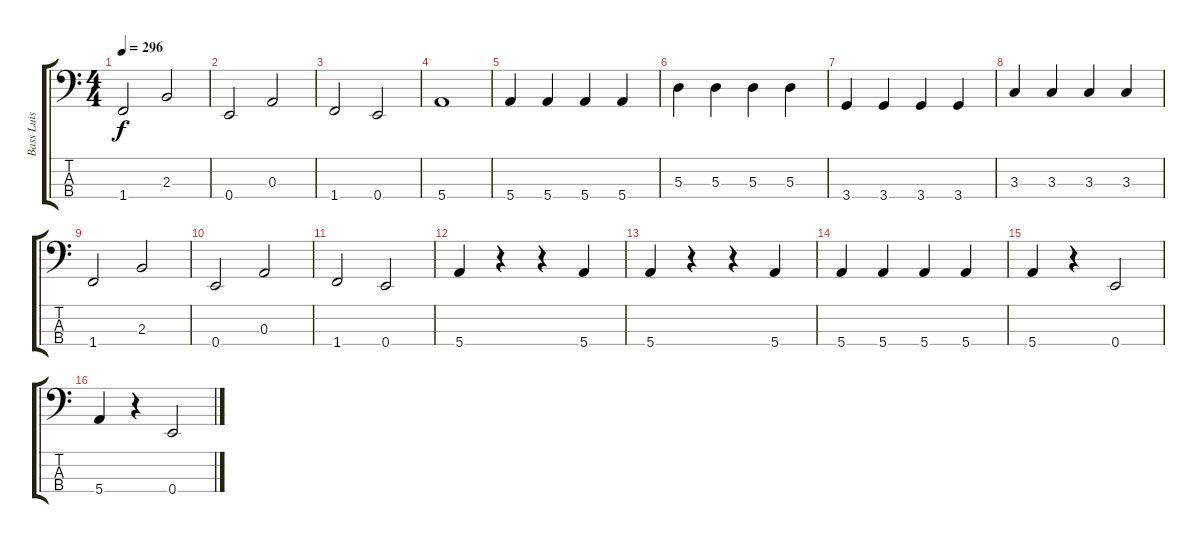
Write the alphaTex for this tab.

\track ("Bass Luis Mariutti" "Bass Luis ") {instrument electricbassfinger}
\staff {score tabs}
\tuning (G2 D2 A1 E1) {hide}
\ts (4 4)
\tempo 296
\clef f4
\ks c
1.4.2{dy f} 2.3.2 |
0.4.2 0.3.2 |
1.4.2 0.4.2 |
5.4.1 |
5.4.4 5.4.4 5.4.4 5.4.4 |
5.3.4 5.3.4 5.3.4 5.3.4 |
3.4.4 3.4.4 3.4.4 3.4.4 |
3.3.4 3.3.4 3.3.4 3.3.4 |
1.4.2 2.3.2 |
0.4.2 0.3.2 |
1.4.2 0.4.2 |
5.4.4 r.4 r.4 5.4.4 |
5.4.4 r.4 r.4 5.4.4 |
5.4.4 5.4.4 5.4.4 5.4.4 |
5.4.4 r.4 0.4.2 |
5.4.4 r.4 0.4.2
